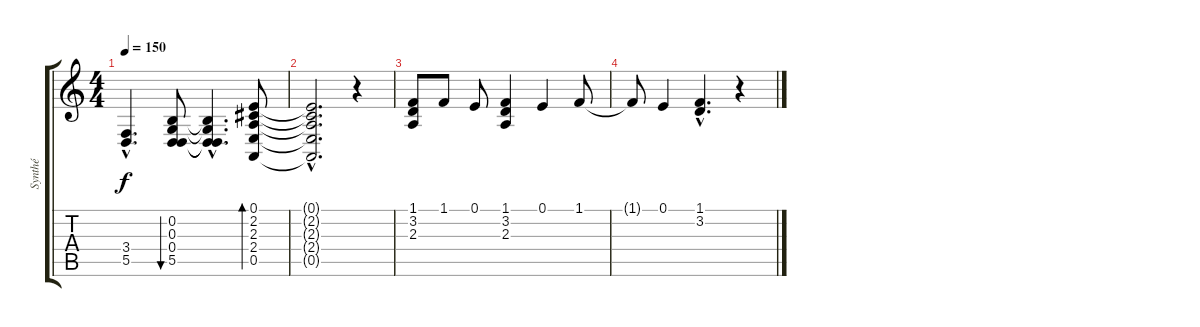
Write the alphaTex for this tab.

\track ("Synthé" "Synthé") {instrument pad3polysynth}
\staff {score tabs}
\tuning (E4 B3 G3 D3 A2 E2) {hide}
\ts (4 4)
\tempo 150
\clef g2
\ks c
(3.4{hac t} 5.5{hac t}).4{d dy f} (0.2 0.3 0.4 5.5).8{bu 60} (0.2{hac t} 0.3{hac t} 0.4{hac t} 5.5{hac t}).4{d} (0.1 2.2 2.3 2.4 0.5).8{bd 60} |
(0.1{hac t} 2.2{hac t} 2.3{hac t} 2.4{hac t} 0.5{hac t}).2{d} r.4 |
(1.1 3.2 2.3).8 1.1.8 0.1.8 (1.1 3.2 2.3).4 0.1.4 1.1.8 |
1.1{t}.8 0.1.4 (1.1{hac} 3.2{hac}).4{d} r.4
